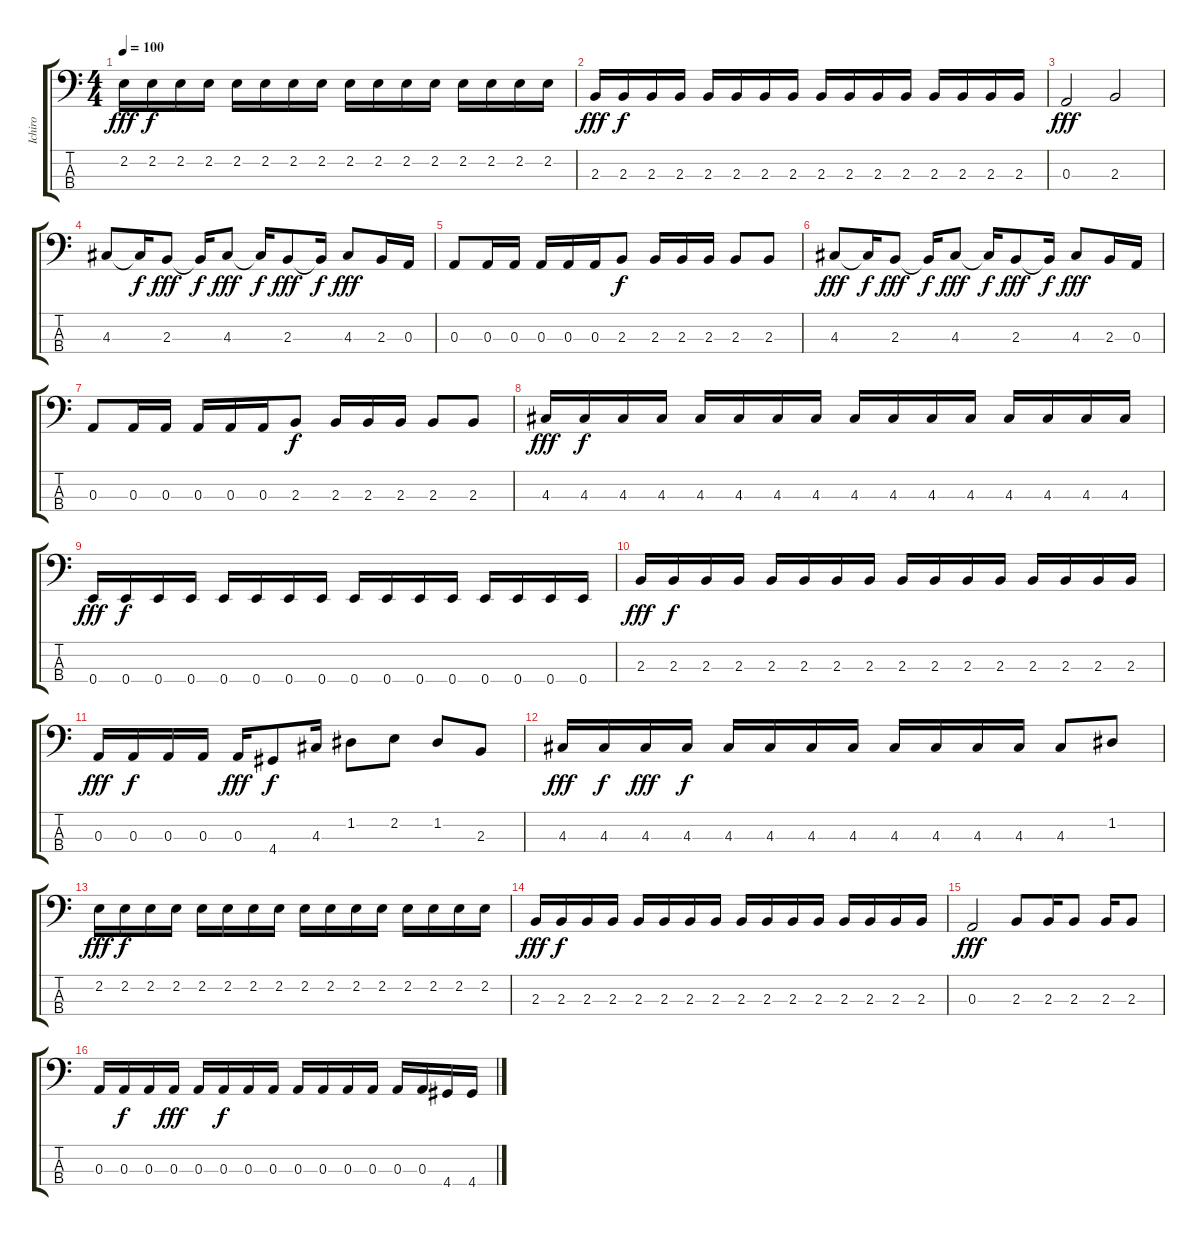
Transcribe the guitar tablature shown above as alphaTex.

\track ("Ichiro" "Ichiro") {instrument electricbasspick}
\staff {score tabs}
\tuning (G2 D2 A1 E1) {hide}
\ts (4 4)
\tempo 100
\clef f4
\ks c
2.2.16{dy fff} 2.2.16{dy f} 2.2.16 2.2.16 2.2.16 2.2.16 2.2.16 2.2.16 2.2.16 2.2.16 2.2.16 2.2.16 2.2.16 2.2.16 2.2.16 2.2.16 |
2.3.16{dy fff} 2.3.16{dy f} 2.3.16 2.3.16 2.3.16 2.3.16 2.3.16 2.3.16 2.3.16 2.3.16 2.3.16 2.3.16 2.3.16 2.3.16 2.3.16 2.3.16 |
0.3.2{dy fff} 2.3.2 |
4.3.8 4.3{t}.16{dy f} 2.3.8{dy fff} 2.3{t}.16{dy f} 4.3.8{dy fff} 4.3{t}.16{dy f} 2.3.8{dy fff} 2.3{t}.16{dy f} 4.3.8{dy fff} 2.3.16 0.3.16 |
0.3.8 0.3.16 0.3.16 0.3.16 0.3.16 0.3.16 2.3.8{dy f} 2.3.16 2.3.16 2.3.16 2.3.8 2.3.8 |
4.3.8{dy fff} 4.3{t}.16{dy f} 2.3.8{dy fff} 2.3{t}.16{dy f} 4.3.8{dy fff} 4.3{t}.16{dy f} 2.3.8{dy fff} 2.3{t}.16{dy f} 4.3.8{dy fff} 2.3.16 0.3.16 |
0.3.8 0.3.16 0.3.16 0.3.16 0.3.16 0.3.16 2.3.8{dy f} 2.3.16 2.3.16 2.3.16 2.3.8 2.3.8 |
4.3.16{dy fff} 4.3.16{dy f} 4.3.16 4.3.16 4.3.16 4.3.16 4.3.16 4.3.16 4.3.16 4.3.16 4.3.16 4.3.16 4.3.16 4.3.16 4.3.16 4.3.16 |
0.4.16{dy fff} 0.4.16{dy f} 0.4.16 0.4.16 0.4.16 0.4.16 0.4.16 0.4.16 0.4.16 0.4.16 0.4.16 0.4.16 0.4.16 0.4.16 0.4.16 0.4.16 |
2.3.16{dy fff} 2.3.16{dy f} 2.3.16 2.3.16 2.3.16 2.3.16 2.3.16 2.3.16 2.3.16 2.3.16 2.3.16 2.3.16 2.3.16 2.3.16 2.3.16 2.3.16 |
0.3.16{dy fff} 0.3.16{dy f} 0.3.16 0.3.16 0.3.16{dy fff} 4.4.8{dy f} 4.3.16 1.2.8 2.2.8 1.2.8 2.3.8 |
4.3.16{dy fff} 4.3.16{dy f} 4.3.16{dy fff} 4.3.16{dy f} 4.3.16 4.3.16 4.3.16 4.3.16 4.3.16 4.3.16 4.3.16 4.3.16 4.3.8 1.2.8 |
2.2.16{dy fff} 2.2.16{dy f} 2.2.16 2.2.16 2.2.16 2.2.16 2.2.16 2.2.16 2.2.16 2.2.16 2.2.16 2.2.16 2.2.16 2.2.16 2.2.16 2.2.16 |
2.3.16{dy fff} 2.3.16{dy f} 2.3.16 2.3.16 2.3.16 2.3.16 2.3.16 2.3.16 2.3.16 2.3.16 2.3.16 2.3.16 2.3.16 2.3.16 2.3.16 2.3.16 |
0.3.2{dy fff} 2.3.8 2.3.16 2.3.8 2.3.16 2.3.8 |
0.3.16 0.3.16{dy f} 0.3.16 0.3.16{dy fff} 0.3.16 0.3.16{dy f} 0.3.16 0.3.16 0.3.16 0.3.16 0.3.16 0.3.16 0.3.16 0.3.16 4.4.16 4.4.16
